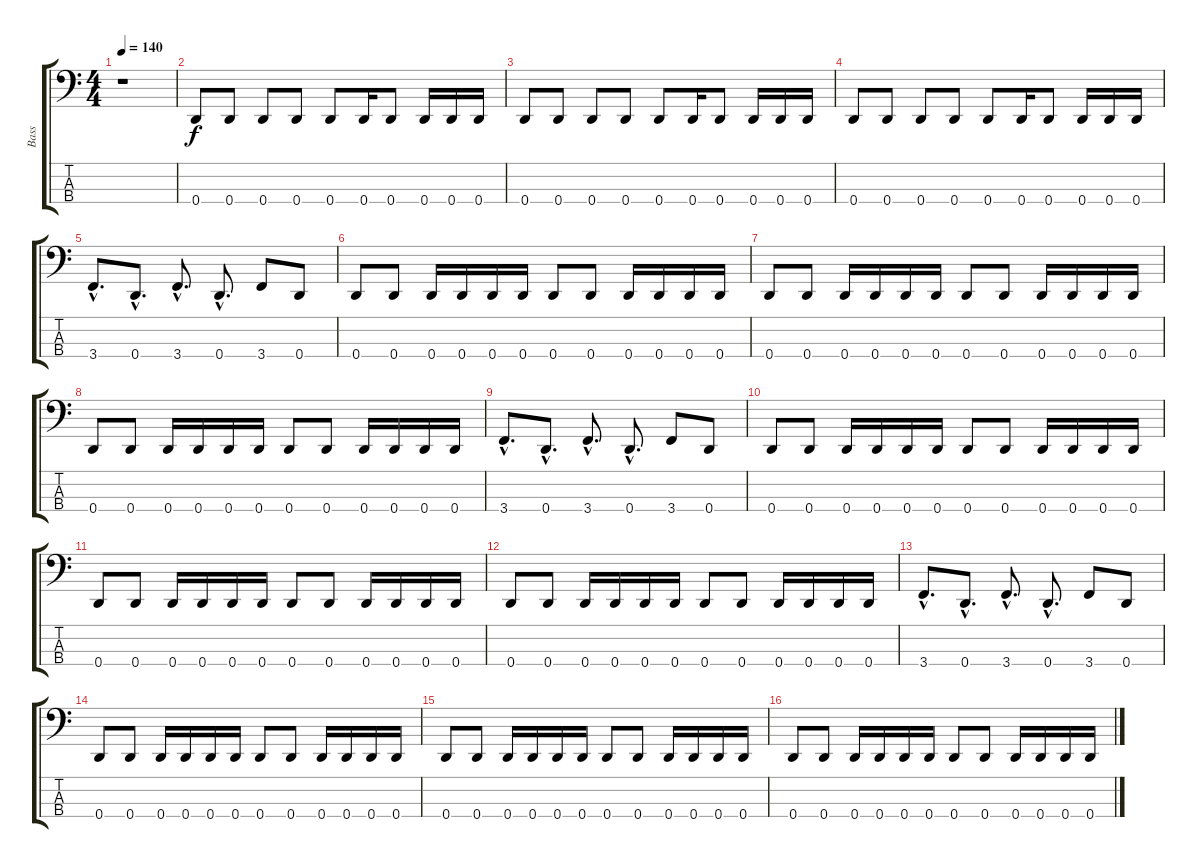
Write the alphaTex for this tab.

\track ("Bass" "Bass") {instrument electricbasspick}
\staff {score tabs}
\tuning (G2 D2 A1 D1) {hide}
\ts (4 4)
\tempo 140
\clef f4
\ks c
r.1{dy f instrument electricbasspick} |
0.4.8 0.4.8 0.4.8 0.4.8 0.4.8 0.4.16 0.4.8 0.4.16 0.4.16 0.4.16 |
0.4.8 0.4.8 0.4.8 0.4.8 0.4.8 0.4.16 0.4.8 0.4.16 0.4.16 0.4.16 |
0.4.8 0.4.8 0.4.8 0.4.8 0.4.8 0.4.16 0.4.8 0.4.16 0.4.16 0.4.16 |
3.4{hac}.8{d} 0.4{hac}.8{d} 3.4{hac}.8{d} 0.4{hac}.8{d} 3.4.8 0.4.8 |
0.4.8 0.4.8 0.4.16 0.4.16 0.4.16 0.4.16 0.4.8 0.4.8 0.4.16 0.4.16 0.4.16 0.4.16 |
0.4.8 0.4.8 0.4.16 0.4.16 0.4.16 0.4.16 0.4.8 0.4.8 0.4.16 0.4.16 0.4.16 0.4.16 |
0.4.8 0.4.8 0.4.16 0.4.16 0.4.16 0.4.16 0.4.8 0.4.8 0.4.16 0.4.16 0.4.16 0.4.16 |
3.4{hac}.8{d} 0.4{hac}.8{d} 3.4{hac}.8{d} 0.4{hac}.8{d} 3.4.8 0.4.8 |
0.4.8 0.4.8 0.4.16 0.4.16 0.4.16 0.4.16 0.4.8 0.4.8 0.4.16 0.4.16 0.4.16 0.4.16 |
0.4.8 0.4.8 0.4.16 0.4.16 0.4.16 0.4.16 0.4.8 0.4.8 0.4.16 0.4.16 0.4.16 0.4.16 |
0.4.8 0.4.8 0.4.16 0.4.16 0.4.16 0.4.16 0.4.8 0.4.8 0.4.16 0.4.16 0.4.16 0.4.16 |
3.4{hac}.8{d} 0.4{hac}.8{d} 3.4{hac}.8{d} 0.4{hac}.8{d} 3.4.8 0.4.8 |
0.4.8 0.4.8 0.4.16 0.4.16 0.4.16 0.4.16 0.4.8 0.4.8 0.4.16 0.4.16 0.4.16 0.4.16 |
0.4.8 0.4.8 0.4.16 0.4.16 0.4.16 0.4.16 0.4.8 0.4.8 0.4.16 0.4.16 0.4.16 0.4.16 |
0.4.8 0.4.8 0.4.16 0.4.16 0.4.16 0.4.16 0.4.8 0.4.8 0.4.16 0.4.16 0.4.16 0.4.16
